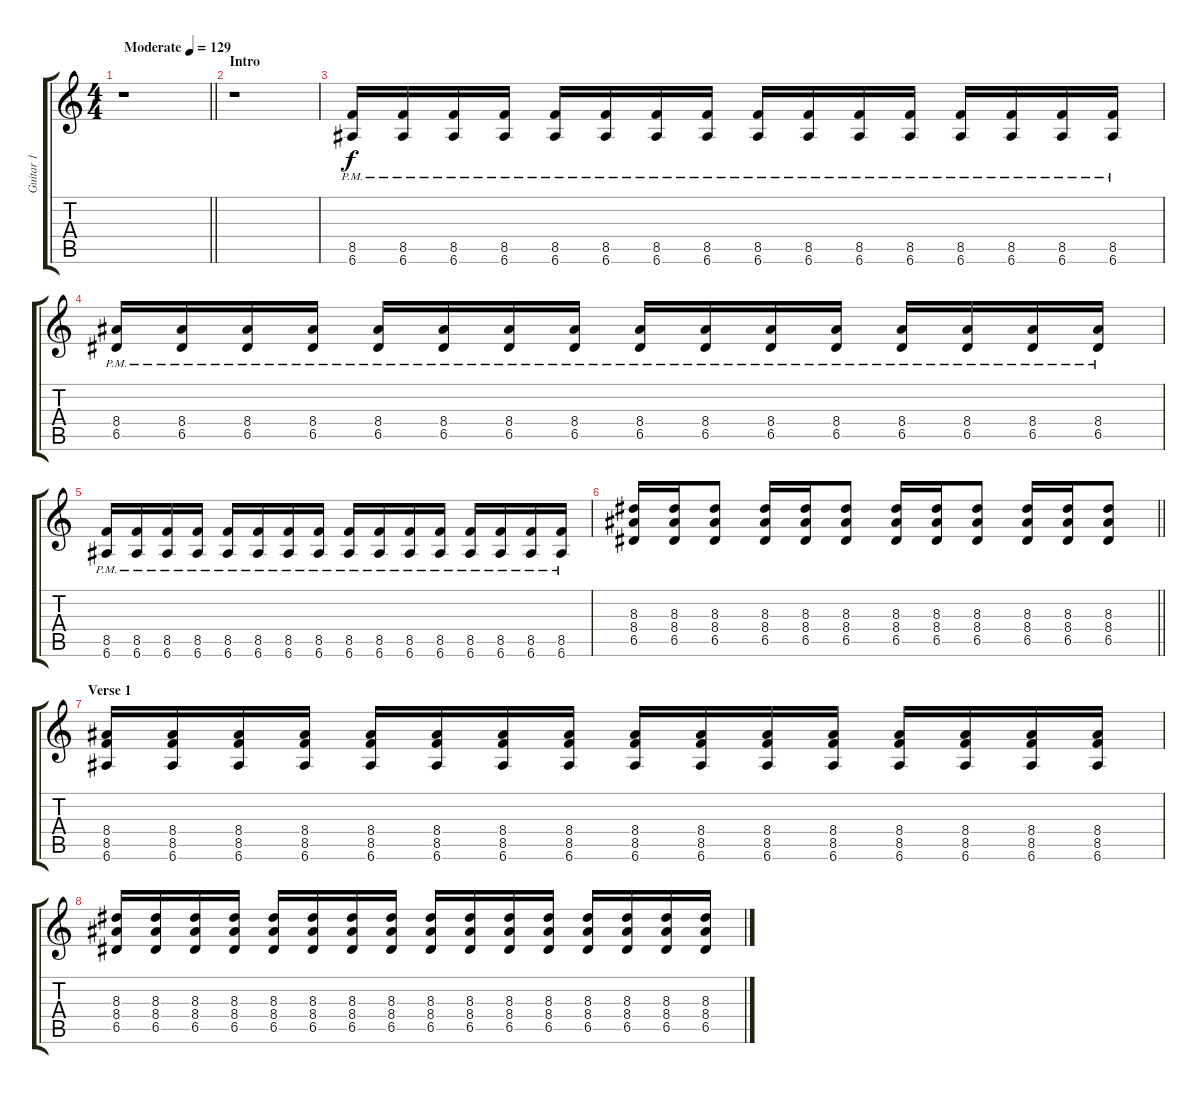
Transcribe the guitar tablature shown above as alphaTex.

\track ("Guitar 1" "Guitar 1") {instrument overdrivenguitar}
\staff {score tabs}
\tuning (E4 B3 G3 D3 A2 E2) {hide}
\ts (4 4)
\tempo (129 "Moderate")
\clef g2
\barLineRight lightlight
\ks c
r.1{dy f instrument overdrivenguitar} |
\section ("" "Intro")
r.1 |
(8.5{pm} 6.6{pm}).16 (8.5{pm} 6.6{pm}).16 (8.5{pm} 6.6{pm}).16 (8.5{pm} 6.6{pm}).16 (8.5{pm} 6.6{pm}).16 (8.5{pm} 6.6{pm}).16 (8.5{pm} 6.6{pm}).16 (8.5{pm} 6.6{pm}).16 (8.5{pm} 6.6{pm}).16 (8.5{pm} 6.6{pm}).16 (8.5{pm} 6.6{pm}).16 (8.5{pm} 6.6{pm}).16 (8.5{pm} 6.6{pm}).16 (8.5{pm} 6.6{pm}).16 (8.5{pm} 6.6{pm}).16 (8.5{pm} 6.6{pm}).16 |
(8.4{pm} 6.5{pm}).16 (8.4{pm} 6.5{pm}).16 (8.4{pm} 6.5{pm}).16 (8.4{pm} 6.5{pm}).16 (8.4{pm} 6.5{pm}).16 (8.4{pm} 6.5{pm}).16 (8.4{pm} 6.5{pm}).16 (8.4{pm} 6.5{pm}).16 (8.4{pm} 6.5{pm}).16 (8.4{pm} 6.5{pm}).16 (8.4{pm} 6.5{pm}).16 (8.4{pm} 6.5{pm}).16 (8.4{pm} 6.5{pm}).16 (8.4{pm} 6.5{pm}).16 (8.4{pm} 6.5{pm}).16 (8.4{pm} 6.5{pm}).16 |
(8.5{pm} 6.6{pm}).16 (8.5{pm} 6.6{pm}).16 (8.5{pm} 6.6{pm}).16 (8.5{pm} 6.6{pm}).16 (8.5{pm} 6.6{pm}).16 (8.5{pm} 6.6{pm}).16 (8.5{pm} 6.6{pm}).16 (8.5{pm} 6.6{pm}).16 (8.5{pm} 6.6{pm}).16 (8.5{pm} 6.6{pm}).16 (8.5{pm} 6.6{pm}).16 (8.5{pm} 6.6{pm}).16 (8.5{pm} 6.6{pm}).16 (8.5{pm} 6.6{pm}).16 (8.5{pm} 6.6{pm}).16 (8.5{pm} 6.6{pm}).16 |
\barLineRight lightlight
(8.3 8.4 6.5).16 (8.3 8.4 6.5).16 (8.3 8.4 6.5).8 (8.3 8.4 6.5).16 (8.3 8.4 6.5).16 (8.3 8.4 6.5).8 (8.3 8.4 6.5).16 (8.3 8.4 6.5).16 (8.3 8.4 6.5).8 (8.3 8.4 6.5).16 (8.3 8.4 6.5).16 (8.3 8.4 6.5).8 |
\section ("" "Verse 1")
(8.4 8.5 6.6).16 (8.4 8.5 6.6).16 (8.4 8.5 6.6).16 (8.4 8.5 6.6).16 (8.4 8.5 6.6).16 (8.4 8.5 6.6).16 (8.4 8.5 6.6).16 (8.4 8.5 6.6).16 (8.4 8.5 6.6).16 (8.4 8.5 6.6).16 (8.4 8.5 6.6).16 (8.4 8.5 6.6).16 (8.4 8.5 6.6).16 (8.4 8.5 6.6).16 (8.4 8.5 6.6).16 (8.4 8.5 6.6).16 |
(8.3 8.4 6.5).16 (8.3 8.4 6.5).16 (8.3 8.4 6.5).16 (8.3 8.4 6.5).16 (8.3 8.4 6.5).16 (8.3 8.4 6.5).16 (8.3 8.4 6.5).16 (8.3 8.4 6.5).16 (8.3 8.4 6.5).16 (8.3 8.4 6.5).16 (8.3 8.4 6.5).16 (8.3 8.4 6.5).16 (8.3 8.4 6.5).16 (8.3 8.4 6.5).16 (8.3 8.4 6.5).16 (8.3 8.4 6.5).16
